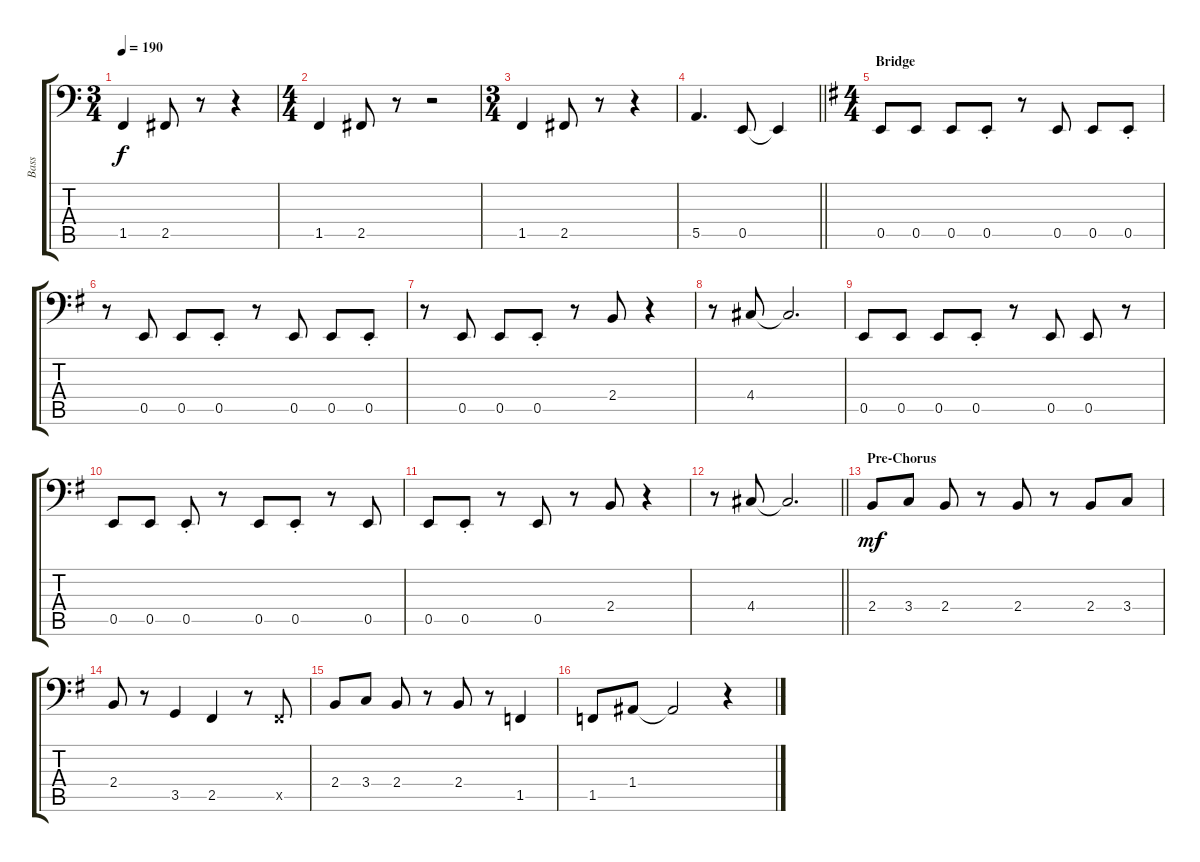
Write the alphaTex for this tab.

\track ("Bass" "Bass") {instrument electricbassfinger}
\staff {score tabs}
\tuning (B2 G2 D2 A1 E1 B0) {hide}
\ts (3 4)
\tempo 190
\clef f4
\ks c
1.5.4{dy f} 2.5.8 r.8 r.4 |
\ts (4 4)
1.5.4 2.5.8 r.8 r.2 |
\ts (3 4)
1.5.4 2.5.8 r.8 r.4 |
\barLineRight lightlight
5.5.4{d} 0.5.8 0.5{t}.4 |
\ts (4 4)
\section ("" "Bridge")
\ks g
0.5.8 0.5.8 0.5.8 0.5{st}.8 r.8 0.5.8 0.5.8 0.5{st}.8 |
r.8 0.5.8 0.5.8 0.5{st}.8 r.8 0.5.8 0.5.8 0.5{st}.8 |
r.8 0.5.8 0.5.8 0.5{st}.8 r.8 2.4.8 r.4 |
r.8 4.4.8 4.4{t}.2{d} |
0.5.8 0.5.8 0.5.8 0.5{st}.8 r.8 0.5.8 0.5.8 r.8 |
0.5.8 0.5.8 0.5{st}.8 r.8 0.5.8 0.5{st}.8 r.8 0.5.8 |
0.5.8 0.5{st}.8 r.8 0.5.8 r.8 2.4.8 r.4 |
\barLineRight lightlight
r.8 4.4.8 4.4{t}.2{d} |
\section ("" "Pre-Chorus")
2.4.8{dy mf} 3.4.8 2.4.8 r.8 2.4.8 r.8 2.4.8 3.4.8 |
2.4.8 r.8 3.5.4 2.5.4 r.8 2.5{x}.8 |
2.4.8 3.4.8 2.4.8 r.8 2.4.8 r.8 1.5.4 |
1.5.8 1.4.8 1.4{t}.2 r.4
